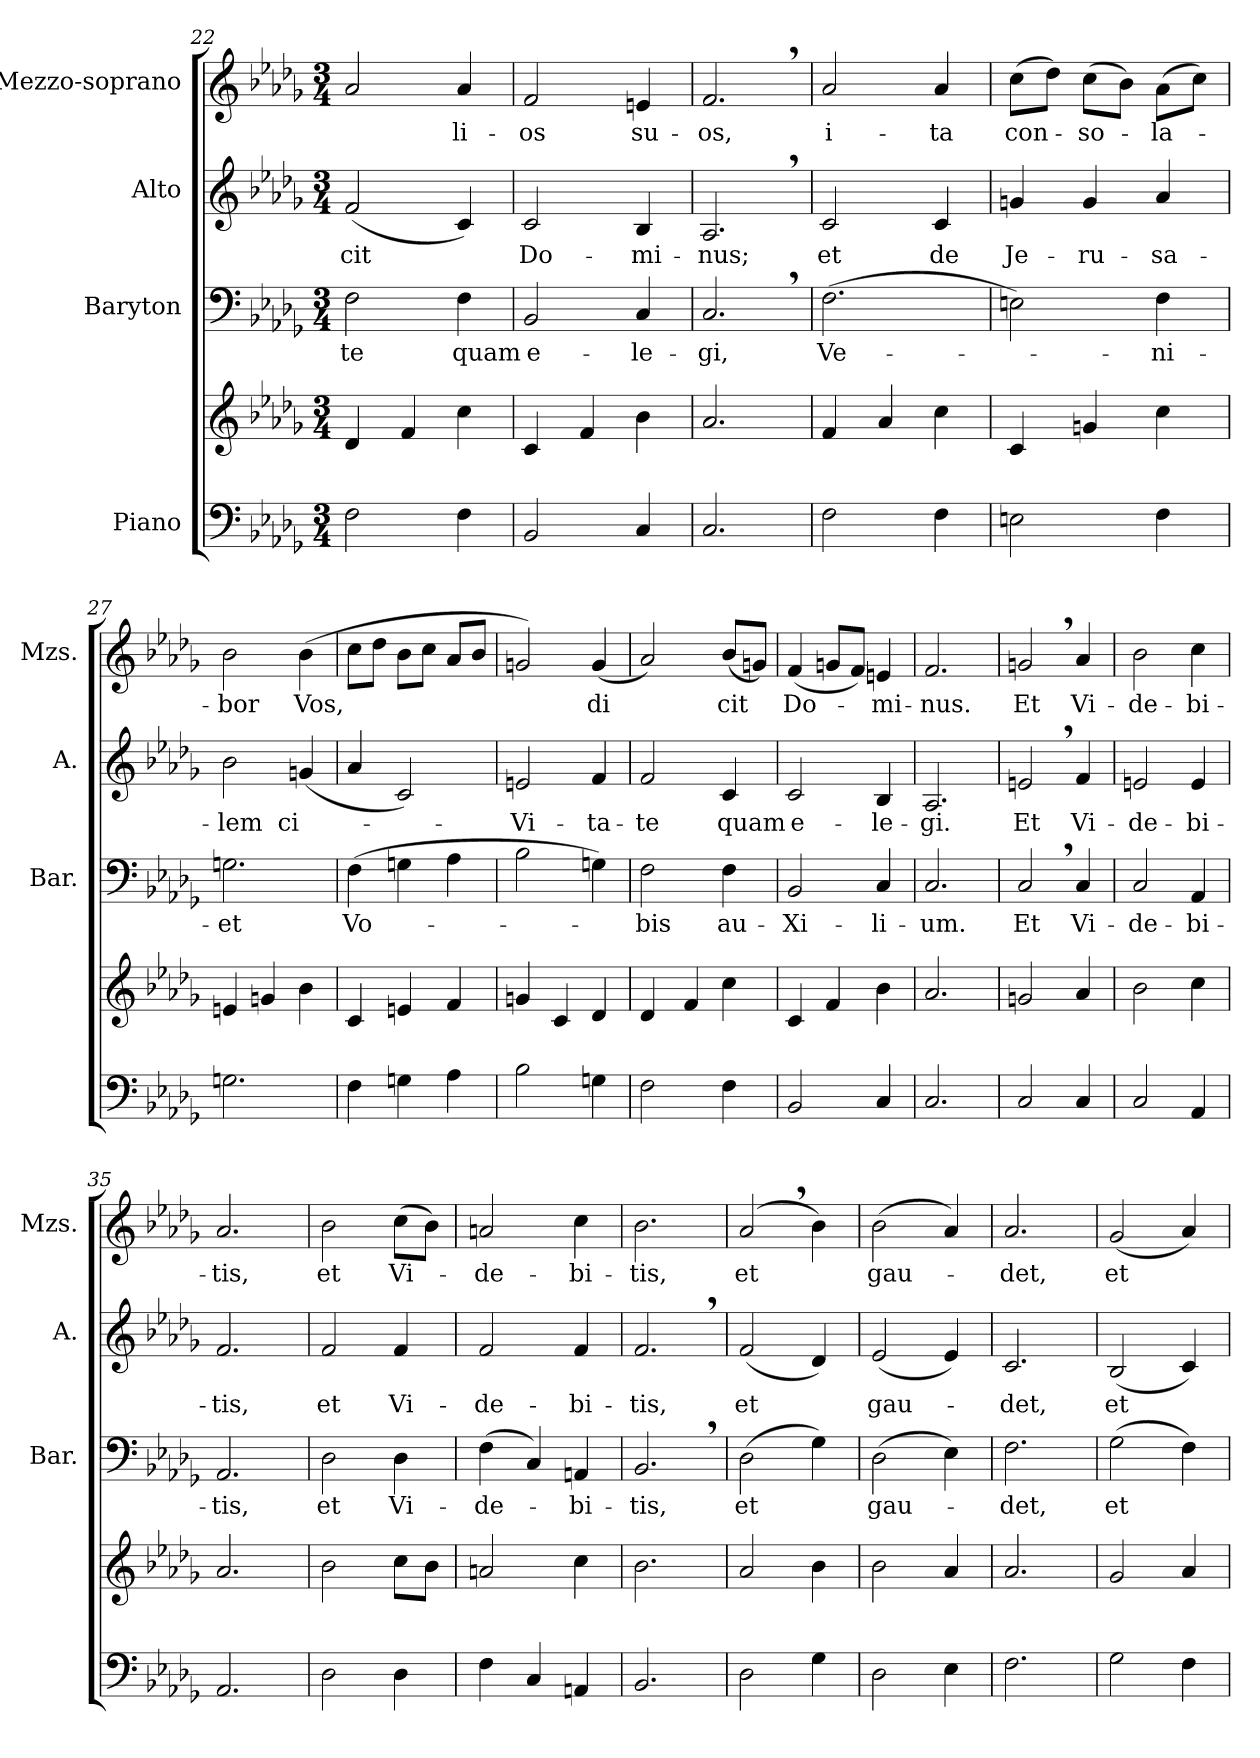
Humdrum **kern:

**kern	**kern	**kern	**text	**kern	**text	**kern	**text
*part4	*part4	*part3	*part3	*part2	*part2	*part1	*part1
*staff5	*staff4	*staff3	*staff3	*staff2	*staff2	*staff1	*staff1
*I"Piano	*	*I"Baryton	*	*I"Alto	*	*I"Mezzo-soprano	*
*	*	*I'Bar.	*	*I'A.	*	*I'Mzs.	*
*clefF4	*clefG2	*clefF4	*	*clefG2	*	*clefG2	*
*k[b-e-a-d-g-]	*k[b-e-a-d-g-]	*k[b-e-a-d-g-]	*	*k[b-e-a-d-g-]	*	*k[b-e-a-d-g-]	*
*D-:	*D-:	*D-:	*	*D-:	*	*D-:	*
*M3/4	*M3/4	*M3/4	*	*M3/4	*	*M3/4	*
=22	=22	=22	=22	=22	=22	=22	=22
!	!	!	!LO:LY:b:cj	!	!LO:LY:b:cj	!	!
2F\	4d-/	2F\	-te	(>2f/	-cit	2a-/	.
.	4f/	.	.	.	.	.	.
!	!	!	!LO:LY:b:cj	!	!	!	!LO:LY:b:cj
4F\	4cc\	4F\	quam	4c/)	.	4a-/	-li-
=23	=23	=23	=23	=23	=23	=23	=23
!	!	!	!LO:LY:b:cj	!	!LO:LY:b:cj	!	!LO:LY:b:cj
2BB-/	4c/	2BB-/	e-	2c/	Do-	2f/	-os
.	4f/	.	.	.	.	.	.
!	!	!	!LO:LY:b:cj	!	!LO:LY:b:cj	!	!LO:LY:b:cj
4C/	4b-\	4C/	-le-	4B-/	-mi-	4en/	su-
=24	=24	=24	=24	=24	=24	=24	=24
!	!	!	!LO:LY:b:cj	!	!LO:LY:b:cj	!	!LO:LY:b:cj
2.C/	2.a-/	2.C,>/	-gi,	2.A-,>/	-nus;	2.f,>/	-os,
!!LO:PB:g=z
=25	=25	=25	=25	=25	=25	=25	=25
!	!	!	!LO:LY:b:cj	!	!LO:LY:b:cj	!	!LO:LY:b:cj
2F\	4f/	(>2.F\	Ve-	2c/	et	2a-/	i-
.	4a-/	.	.	.	.	.	.
!	!	!	!	!	!LO:LY:b:cj	!	!LO:LY:b:cj
4F\	4cc\	.	.	4c/	de	4a-/	-ta
=26	=26	=26	=26	=26	=26	=26	=26
!	!	!	!	!	!LO:LY:b:cj	!	!LO:LY:b:cj
2En\	4c/	2En\)	.	4gn/	Je-	(>8cc\L	con-
.	.	.	.	.	.	8dd-\J)	.
!	!	!	!	!	!LO:LY:b:cj	!	!LO:LY:b:cj
.	4gn/	.	.	4g/	-ru-	(>8cc\L	-so-
.	.	.	.	.	.	8b-\J)	.
!	!	!	!LO:LY:b:cj	!	!LO:LY:b:cj	!	!LO:LY:b:cj
4F\	4cc\	4F\	-ni-	4a-/	-sa-	(>8a-\L	-la-
.	.	.	.	.	.	8cc\J)	.
=27	=27	=27	=27	=27	=27	=27	=27
!	!	!	!LO:LY:b:cj	!	!LO:LY:b:cj	!	!LO:LY:b:cj
2.Gn\	4en/	2.Gn\	-et	2b-\	-lem	2b-\	-bor
.	4gn/	.	.	.	.	.	.
!	!	!	!	!	!LO:LY:b:cj	!	!LO:LY:b
.	4b-\	.	.	(>4gn/	ci-	(>4b-\	Vos,
=28	=28	=28	=28	=28	=28	=28	=28
!	!	!	!LO:LY:b:cj	!	!	!	!
4F\	4c/	(>4F\	Vo-	4a-/	.	8cc\L	.
.	.	.	.	.	.	8dd-\J	.
4Gn\	4en/	4Gn\	.	2c/)	.	8b-\L	.
.	.	.	.	.	.	8cc\J	.
4A-\	4f/	4A-\	.	.	.	8a-/L	.
.	.	.	.	.	.	8b-/J	.
=29	=29	=29	=29	=29	=29	=29	=29
!	!	!	!	!	!LO:LY:b:cj	!	!
2B-\	4gn/	2B-\	.	2en/	-Vi-	2gn/)	.
.	4c/	.	.	.	.	.	.
!	!	!	!	!	!LO:LY:b:cj	!	!LO:LY:b:cj
4Gn\	4d-/	4Gn\)	.	4f/	-ta-	(<4g/	di
!!LO:LB:g=z
=30	=30	=30	=30	=30	=30	=30	=30
!	!	!	!LO:LY:b:cj	!	!LO:LY:b:cj	!	!
*	*	*	*	*^	*	*	*
2F\	4d-/	2F\	-bis	2f/	64ryy	-te	2a-/)	.
.	.	.	.	.	2ryy	.	.	.
.	4f/	.	.	.	.	.	.	.
!	!	!	!LO:LY:b:cj	!	!	!LO:LY:b:cj	!	!LO:LY:b:cj
4F\	4cc\	4F\	au-	4c/	.	quam	(>8b-/L	cit
.	.	.	.	.	8...ryy	.	.	.
.	.	.	.	.	.	.	8gn/J)	.
=31	=31	=31	=31	=31	=31	=31	=31	=31
!	!	!	!LO:LY:b:cj	!	!	!LO:LY:b:cj	!	!LO:LY:b:cj
*	*	*	*	*v	*v	*	*	*
2BB-/	4c/	2BB-/	-Xi-	2c/	e-	(>4f/	Do-
.	4f/	.	.	.	.	8gn/L	.
.	.	.	.	.	.	8f/J)	.
!	!	!	!LO:LY:b:cj	!	!LO:LY:b:cj	!	!LO:LY:b:cj
4C/	4b-\	4C/	-li-	4B-/	-le-	4en/	-mi-
=32	=32	=32	=32	=32	=32	=32	=32
!	!	!	!LO:LY:b:cj	!	!LO:LY:b:cj	!	!LO:LY:b:cj
2.C/	2.a-/	2.C/	-um.	2.A-/	-gi.	2.f/	-nus.
=33	=33	=33	=33	=33	=33	=33	=33
!	!	!	!LO:LY:b:cj	!	!LO:LY:b:cj	!	!LO:LY:b:cj
2C/	2gn/	2C,>/	Et	2en,>/	Et	2gn,>/	Et
!	!	!	!LO:LY:b:cj	!	!LO:LY:b:cj	!	!LO:LY:b:cj
4C/	4a-/	4C/	Vi-	4f/	Vi-	4a-/	Vi-
=34	=34	=34	=34	=34	=34	=34	=34
!	!	!	!LO:LY:b:cj	!	!LO:LY:b:cj	!	!LO:LY:b:cj
2C/	2b-\	2C/	-de-	2en/	-de-	2b-\	-de-
!	!	!	!LO:LY:b:cj	!	!LO:LY:b:cj	!	!LO:LY:b:cj
4AA-/	4cc\	4AA-/	-bi-	4e/	-bi-	4cc\	-bi-
=35	=35	=35	=35	=35	=35	=35	=35
!	!	!	!LO:LY:b:cj	!	!LO:LY:b:cj	!	!LO:LY:b:cj
2.AA-/	2.a-/	2.AA-/	-tis,	2.f/	-tis,	2.a-/	-tis,
!!LO:PB:g=z
=36	=36	=36	=36	=36	=36	=36	=36
!	!	!	!LO:LY:b:cj	!	!LO:LY:b:cj	!	!LO:LY:b:cj
2D-\	2b-\	2D-\	et	2f/	et	2b-\	et
!	!	!	!LO:LY:b:cj	!	!LO:LY:b:cj	!	!LO:LY:b:cj
4D-\	8cc\L	4D-\	Vi-	4f/	Vi-	(>8cc\L	Vi-
.	8b-\J	.	.	.	.	8b-\J)	.
=37	=37	=37	=37	=37	=37	=37	=37
!	!	!	!LO:LY:b:cj	!	!LO:LY:b:cj	!	!LO:LY:b:cj
4F\	2an/	(>4F\	-de-	2f/	-de-	2an/	-de-
4C/	.	4C/)	.	.	.	.	.
!	!	!	!LO:LY:b:cj	!	!LO:LY:b:cj	!	!LO:LY:b:cj
4AAn/	4cc\	4AAn/	-bi-	4f/	-bi-	4cc\	-bi-
=38	=38	=38	=38	=38	=38	=38	=38
!	!	!	!LO:LY:b:cj	!	!LO:LY:b:cj	!	!LO:LY:b:cj
2.BB-/	2.b-\	2.BB-,>/	-tis,	2.f,>/	-tis,	2.b-\	-tis,
=39	=39	=39	=39	=39	=39	=39	=39
!	!	!	!LO:LY:b:cj	!	!LO:LY:b:cj	!	!LO:LY:b:cj
2D-\	2a-/	(>2D-\	et	(>2f/	et	(>2a-,>/	et
4G-\	4b-\	4G-\)	.	4d-/)	.	4b-\)	.
=40	=40	=40	=40	=40	=40	=40	=40
!	!	!	!LO:LY:b:cj	!	!LO:LY:b:cj	!	!LO:LY:b:cj
2D-\	2b-\	(>2D-\	gau-	(>2e-/	gau-	(>2b-\	gau-
4E-\	4a-/	4E-\)	.	4e-/)	.	4a-/)	.
=41	=41	=41	=41	=41	=41	=41	=41
!	!	!	!LO:LY:b:cj	!	!LO:LY:b:cj	!	!LO:LY:b:cj
2.F\	2.a-/	2.F\	-det,	2.c/	-det,	2.a-/	-det,
=42	=42	=42	=42	=42	=42	=42	=42
!	!	!	!LO:LY:b:cj	!	!LO:LY:b:cj	!	!LO:LY:b:cj
2G-\	2g-/	(>2G-\	et	(>2B-/	et	(>2g-/	et
4F\	4a-/	4F\)	.	4c/)	.	4a-/)	.
=	=	=	=	=	=	=	=
*-	*-	*-	*-	*-	*-	*-	*-
